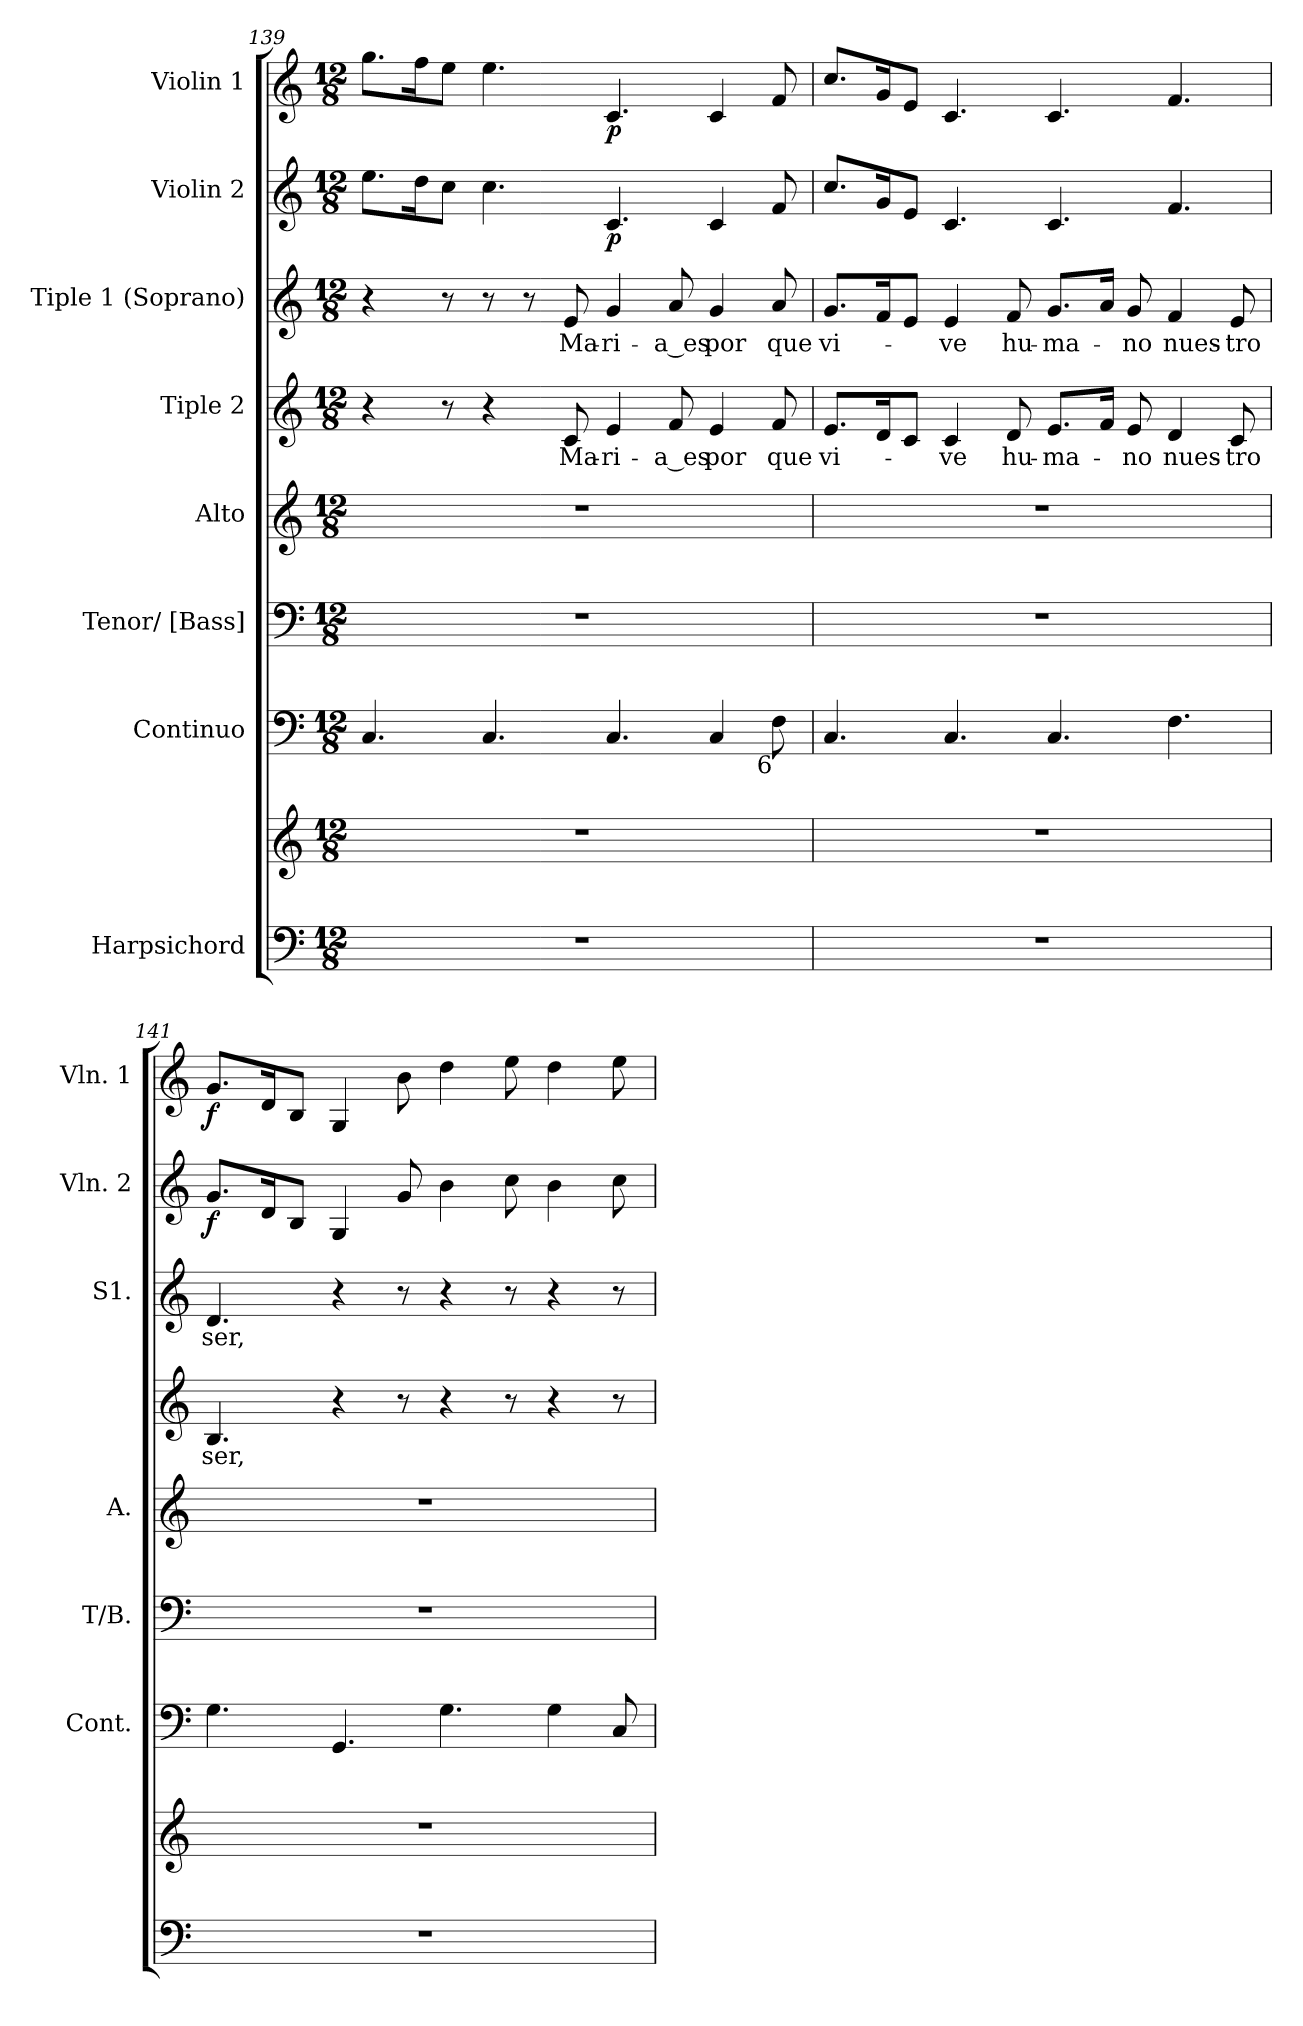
**kern	**kern	**kern	**kern	**kern	**kern	**text	**kern	**text	**kern	**dynam	**kern	**dynam
*part8	*part8	*part7	*part6	*part5	*part4	*part4	*part3	*part3	*part2	*part2	*part1	*part1
*staff9	*staff8	*staff7	*staff6	*staff5	*staff4	*staff4	*staff3	*staff3	*staff2	*staff2	*staff1	*staff1
*I"Harpsichord	*	*I"Continuo	*I"Tenor/ [Bass]	*I"Alto	*I"Tiple 2	*	*I"Tiple 1 (Soprano)	*	*I"Violin 2	*	*I"Violin 1	*
*	*	*I'Cont.	*I'T/B.	*I'A.	*	*	*I'S1.	*	*I'Vln. 2	*	*I'Vln. 1	*
*clefF4	*clefG2	*clefF4	*clefF4	*clefG2	*clefG2	*	*clefG2	*	*clefG2	*	*clefG2	*
*k[]	*k[]	*k[]	*k[]	*k[]	*k[]	*	*k[]	*	*k[]	*	*k[]	*
*C:	*C:	*C:	*C:	*C:	*C:	*	*C:	*	*C:	*	*C:	*
*M12/8	*M12/8	*M12/8	*M12/8	*M12/8	*M12/8	*	*M12/8	*	*M12/8	*	*M12/8	*
=139	=139	=139	=139	=139	=139	=139	=139	=139	=139	=139	=139	=139
!LO:N:vis=1	!LO:N:vis=1	!	!LO:N:vis=1	!LO:N:vis=1	!	!	!	!	!	!	!	!
1.r	1.r	4.Ci/	1.r	1.r	4r	.	4r	.	8.eei\L	.	8.ggi\L	.
.	.	.	.	.	.	.	.	.	16ddi\k	.	16ffi\k	.
.	.	.	.	.	8r	.	8r	.	8cci\J	.	8eei\J	.
.	.	4.Ci/	.	.	4r	.	8r	.	4.cci\	.	4.eei\	.
.	.	.	.	.	.	.	8r	.	.	.	.	.
!	!	!	!	!	!	!LO:LY:b:color=#000000	!	!	!	!	!	!
!	!	!	!	!	!	!	!	!LO:LY:b:color=#000000	!	!	!	!
.	.	.	.	.	8ci/	Ma-	8ei/	Ma-	.	.	.	.
!	!	!	!	!	!	!LO:LY:b:color=#000000	!	!	!	!	!	!
!	!	!	!	!	!	!	!	!LO:LY:b:color=#000000	!	!	!	!
.	.	4.Ci/	.	.	4ei/	-ri-	4gi/	-ri-	4.ci/	p	4.ci/	p
!	!	!	!	!	!	!LO:LY:b:color=#000000	!	!	!	!	!	!
!	!	!	!	!	!	!	!	!LO:LY:b:color=#000000	!	!	!	!
.	.	.	.	.	8fi/	-a_es	8ai/	-a_es	.	.	.	.
!	!	!	!	!	!	!LO:LY:b:color=#000000	!	!	!	!	!	!
!	!	!	!	!	!	!	!	!LO:LY:b:color=#000000	!	!	!	!
.	.	4Ci/	.	.	4ei/	por	4gi/	por	4ci/	.	4ci/	.
!	!	!	!	!	!	!LO:LY:b:color=#000000	!	!	!	!	!	!
!	!	!LO:TX:b:rj:t=6	!	!	!	!	!	!	!	!	!	!
!	!	!	!	!	!	!	!	!LO:LY:b:color=#000000	!	!	!	!
.	.	8Fi\	.	.	8fi/	que	8ai/	que	8fi/	.	8fi/	.
!!LO:LB:g=z
=140	=140	=140	=140	=140	=140	=140	=140	=140	=140	=140	=140	=140
!LO:N:vis=1	!LO:N:vis=1	!	!LO:N:vis=1	!LO:N:vis=1	!	!	!	!	!	!	!	!
!	!	!	!	!	!	!LO:LY:b:color=#000000	!	!	!	!	!	!
!	!	!	!	!	!	!	!	!LO:LY:b:color=#000000	!	!	!	!
1.r	1.r	4.Ci/	1.r	1.r	8.ei/L	vi-	8.gi/L	vi-	8.cci/L	.	8.cci/L	.
.	.	.	.	.	16di/k	.	16fi/k	.	16gi/k	.	16gi/k	.
.	.	.	.	.	8ci/J	.	8ei/J	.	8ei/J	.	8ei/J	.
!	!	!	!	!	!	!LO:LY:b:color=#000000	!	!	!	!	!	!
!	!	!	!	!	!	!	!	!LO:LY:b:color=#000000	!	!	!	!
.	.	4.Ci/	.	.	4ci/	-ve	4ei/	-ve	4.ci/	.	4.ci/	.
!	!	!	!	!	!	!LO:LY:b:color=#000000	!	!	!	!	!	!
!	!	!	!	!	!	!	!	!LO:LY:b:color=#000000	!	!	!	!
.	.	.	.	.	8di/	hu-	8fi/	hu-	.	.	.	.
!	!	!	!	!	!	!LO:LY:b:color=#000000	!	!	!	!	!	!
!	!	!	!	!	!	!	!	!LO:LY:b:color=#000000	!	!	!	!
.	.	4.Ci/	.	.	8.ei/L	-ma-	8.gi/L	-ma-	4.ci/	.	4.ci/	.
.	.	.	.	.	16fi/Jk	.	16ai/Jk	.	.	.	.	.
!	!	!	!	!	!	!LO:LY:b:color=#000000	!	!	!	!	!	!
!	!	!	!	!	!	!	!	!LO:LY:b:color=#000000	!	!	!	!
.	.	.	.	.	8ei/	-no	8gi/	-no	.	.	.	.
!	!	!	!	!	!	!LO:LY:b:color=#000000	!	!	!	!	!	!
!	!	!	!	!	!	!	!	!LO:LY:b:color=#000000	!	!	!	!
.	.	4.Fi\	.	.	4di/	nues-	4fi/	nues-	4.fi/	.	4.fi/	.
!	!	!	!	!	!	!LO:LY:b:color=#000000	!	!	!	!	!	!
!	!	!	!	!	!	!	!	!LO:LY:b:color=#000000	!	!	!	!
.	.	.	.	.	8ci/	-tro	8ei/	-tro	.	.	.	.
=141	=141	=141	=141	=141	=141	=141	=141	=141	=141	=141	=141	=141
!LO:N:vis=1	!LO:N:vis=1	!	!LO:N:vis=1	!LO:N:vis=1	!	!	!	!	!	!	!	!
!	!	!	!	!	!	!LO:LY:b:color=#000000	!	!	!	!	!	!
!	!	!	!	!	!	!	!	!LO:LY:b:color=#000000	!	!	!	!
1.r	1.r	4.Gi\	1.r	1.r	4.Bi/	ser,	4.di/	ser,	8.gi/L	f	8.gi/L	f
.	.	.	.	.	.	.	.	.	16di/k	.	16di/k	.
.	.	.	.	.	.	.	.	.	8Bi/J	.	8Bi/J	.
.	.	4.GGi/	.	.	4r	.	4r	.	4Gi/	.	4Gi/	.
.	.	.	.	.	8r	.	8r	.	8gi/	.	8bi\	.
.	.	4.Gi\	.	.	4r	.	4r	.	4bi\	.	4ddi\	.
.	.	.	.	.	8r	.	8r	.	8cci\	.	8eei\	.
.	.	4Gi\	.	.	4r	.	4r	.	4bi\	.	4ddi\	.
.	.	8Ci/	.	.	8r	.	8r	.	8cci\	.	8eei\	.
=	=	=	=	=	=	=	=	=	=	=	=	=
*-	*-	*-	*-	*-	*-	*-	*-	*-	*-	*-	*-	*-
